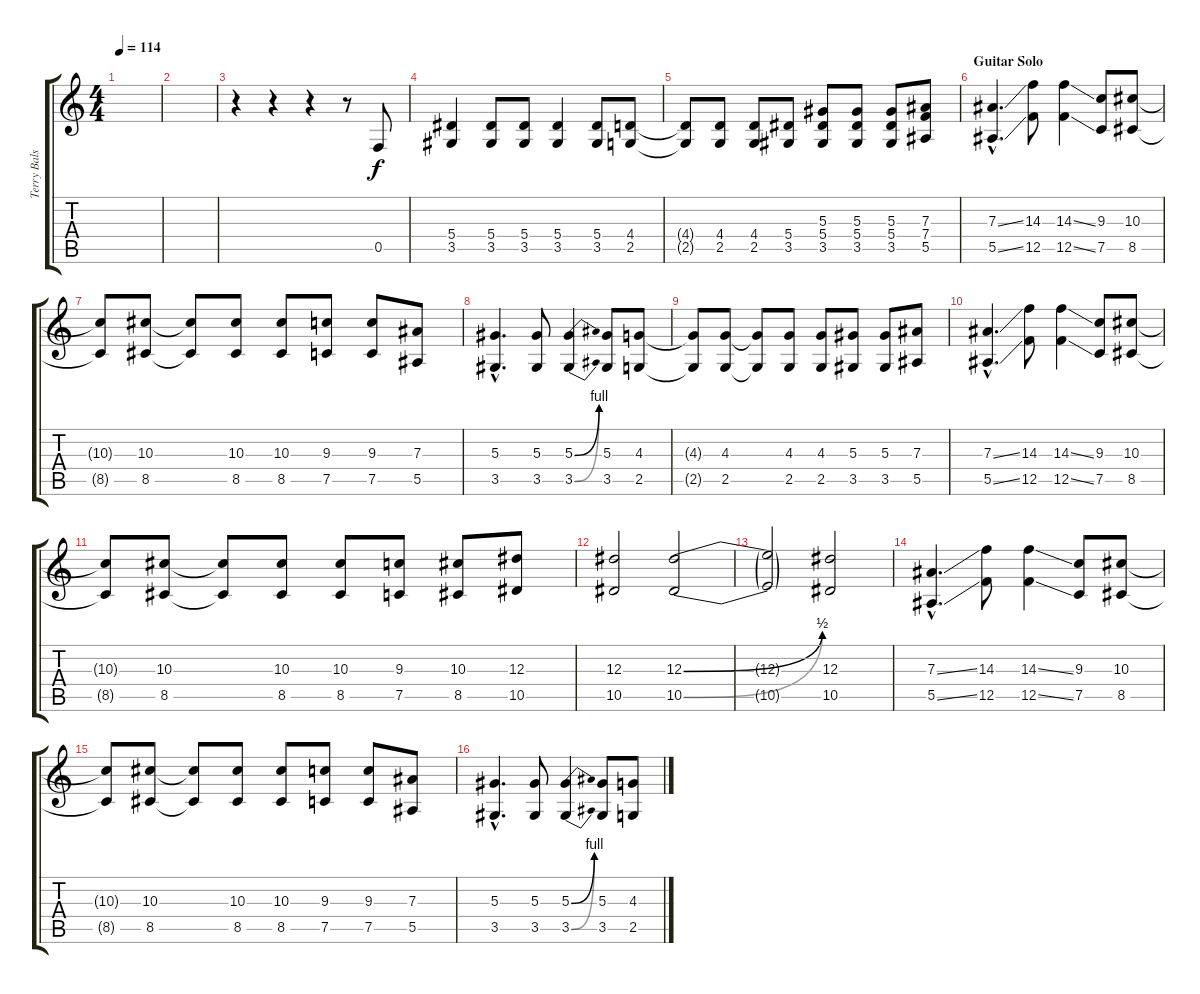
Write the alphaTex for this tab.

\track ("Terry Balsamo (Distortion Guitar)" "Terry Bals") {instrument distortionguitar}
\staff {score tabs}
\tuning (C4 G3 Eb3 Bb2 F2 C2) {hide}
\ts (4 4)
\tempo 114
\clef g2
\ks c
|
|
r.4 r.4 r.4 r.8 0.5.8 |
(5.4 3.5).4 (5.4 3.5).8 (5.4 3.5).8 (5.4 3.5).4 (5.4 3.5).8 (4.4 2.5).8 |
(4.4{t} 2.5{t}).8 (4.4 2.5).8 (4.4 2.5).8 (5.4 3.5).8 (5.3 5.4 3.5).8 (5.3 5.4 3.5).8 (5.3 5.4 3.5).8 (7.3 7.4 5.5).8 |
\section ("" "Guitar Solo")
(7.3{ss hac} 5.5{ss hac}).4{d} (14.3 12.5).8 (14.3{ss} 12.5{ss}).4 (9.3 7.5).8 (10.3 8.5).8 |
(10.3{t} 8.5{t}).8 (10.3 8.5).8 (10.3{t} 8.5{t}).8 (10.3 8.5).8 (10.3 8.5).8 (9.3 7.5).8 (9.3 7.5).8 (7.3 5.5).8 |
(5.3{hac} 3.5{hac}).4{d} (5.3 3.5).8 (5.3{be (bend 0 0 60 4)} 3.5{be (bend 0 0 60 4)}).4 (5.3 3.5).8 (4.3 2.5).8 |
(4.3{t} 2.5{t}).8 (4.3 2.5).8 (4.3{t} 2.5{t}).8 (4.3 2.5).8 (4.3 2.5).8 (5.3 3.5).8 (5.3 3.5).8 (7.3 5.5).8 |
(7.3{ss hac} 5.5{ss hac}).4{d} (14.3 12.5).8 (14.3{ss} 12.5{ss}).4 (9.3 7.5).8 (10.3 8.5).8 |
(10.3{t} 8.5{t}).8 (10.3 8.5).8 (10.3{t} 8.5{t}).8 (10.3 8.5).8 (10.3 8.5).8 (9.3 7.5).8 (10.3 8.5).8 (12.3 10.5).8 |
(12.3 10.5).2 (12.3{be (bend 0 0 60 2)} 10.5{be (bend 0 0 60 2)}).2 |
(12.3{t} 10.5{t}).2 (12.3 10.5).2 |
(7.3{ss hac} 5.5{ss hac}).4{d} (14.3 12.5).8 (14.3{ss} 12.5{ss}).4 (9.3 7.5).8 (10.3 8.5).8 |
(10.3{t} 8.5{t}).8 (10.3 8.5).8 (10.3{t} 8.5{t}).8 (10.3 8.5).8 (10.3 8.5).8 (9.3 7.5).8 (9.3 7.5).8 (7.3 5.5).8 |
(5.3{hac} 3.5{hac}).4{d} (5.3 3.5).8 (5.3{be (bend 0 0 60 4)} 3.5{be (bend 0 0 60 4)}).4 (5.3 3.5).8 (4.3 2.5).8
